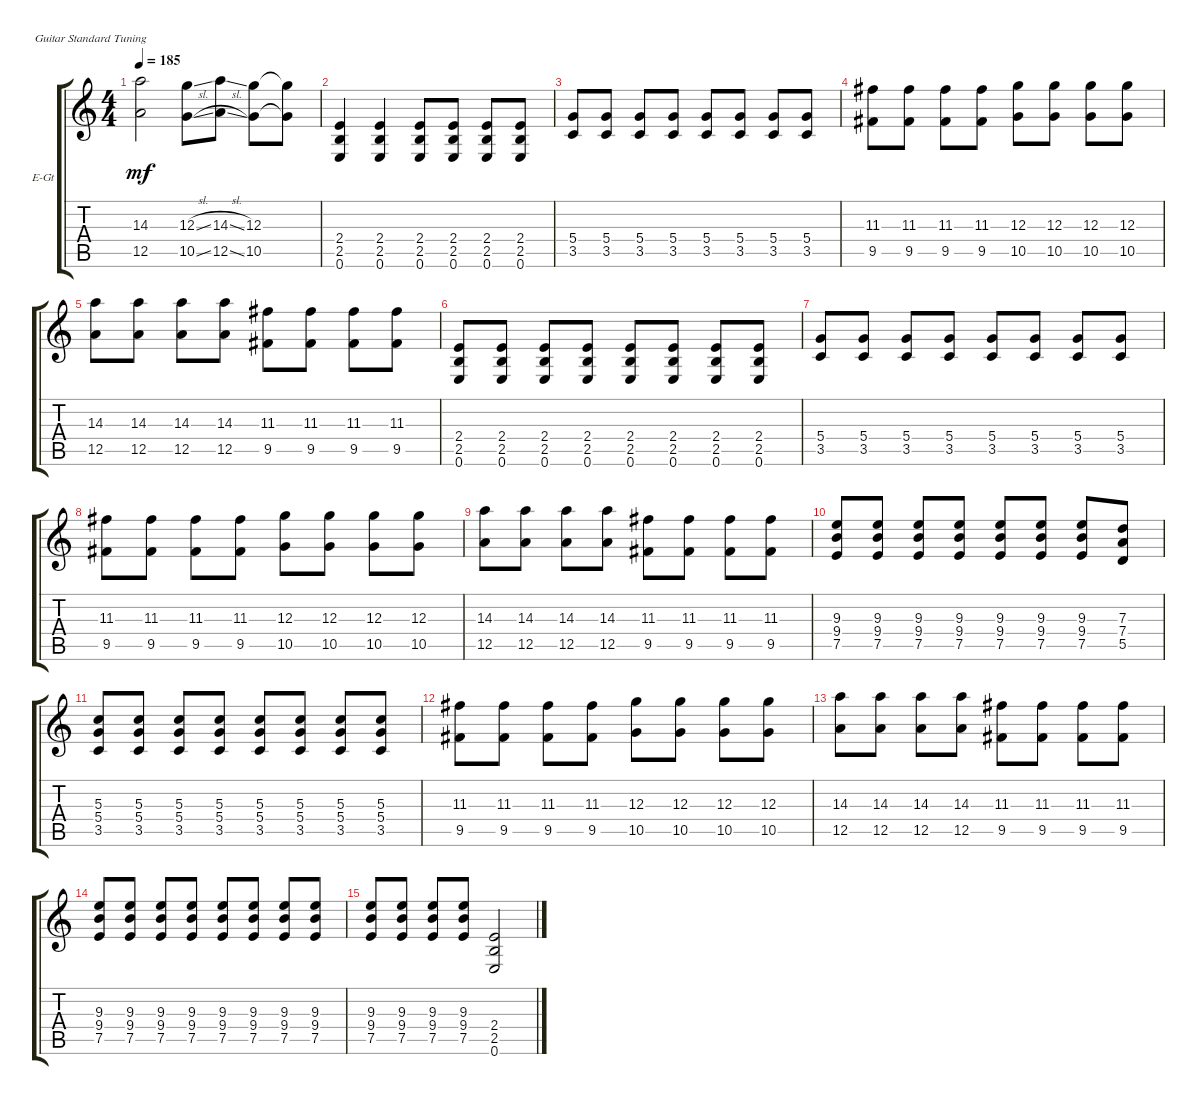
\defaultSystemsLayout 4
\bracketExtendMode groupsimilarinstruments
\firstSystemTrackNameOrientation horizontal
\otherSystemsTrackNameOrientation horizontal
\track ("Electric Guitar1" "E-Gt") {instrument distortionguitar}
\staff {score tabs}
\tuning (E4 B3 G3 D3 A2 E2)
\ts (4 4)
\tempo 185
\clef g2
\ks c
(14.3 12.5).2{dy mf} (12.3{sl} 10.5{sl}).8 (14.3{sl} 12.5{sl}).8 (12.3 10.5).8 (12.3{t} 10.5{t}).8 |
(2.5 2.4 0.6).4 (0.6 2.5 2.4).4 (2.5 2.4 0.6).8 (0.6 2.5 2.4).8 (2.5 2.4 0.6).8 (0.6 2.5 2.4).8 |
(5.4 3.5).8 (5.4 3.5).8 (5.4 3.5).8 (5.4 3.5).8 (5.4 3.5).8 (5.4 3.5).8 (5.4 3.5).8 (5.4 3.5).8 |
(9.5 11.3).8 (11.3 9.5).8 (9.5 11.3).8 (11.3 9.5).8 (12.3 10.5).8 (12.3 10.5).8 (12.3 10.5).8 (12.3 10.5).8 |
(14.3 12.5).8 (12.5 14.3).8 (14.3 12.5).8 (12.5 14.3).8 (9.5 11.3).8 (11.3 9.5).8 (9.5 11.3).8 (11.3 9.5).8 |
(2.5 2.4 0.6).8 (0.6 2.5 2.4).8 (2.5 2.4 0.6).8 (0.6 2.5 2.4).8 (2.5 2.4 0.6).8 (0.6 2.5 2.4).8 (2.5 2.4 0.6).8 (0.6 2.5 2.4).8 |
(5.4 3.5).8 (5.4 3.5).8 (5.4 3.5).8 (5.4 3.5).8 (5.4 3.5).8 (5.4 3.5).8 (5.4 3.5).8 (5.4 3.5).8 |
(9.5 11.3).8 (11.3 9.5).8 (9.5 11.3).8 (11.3 9.5).8 (12.3 10.5).8 (12.3 10.5).8 (12.3 10.5).8 (12.3 10.5).8 |
(14.3 12.5).8 (12.5 14.3).8 (14.3 12.5).8 (12.5 14.3).8 (9.5 11.3).8 (11.3 9.5).8 (9.5 11.3).8 (11.3 9.5).8 |
(7.5 9.4 9.3).8 (7.5 9.4 9.3).8 (7.5 9.4 9.3).8 (7.5 9.4 9.3).8 (7.5 9.4 9.3).8 (7.5 9.4 9.3).8 (7.5 9.4 9.3).8 (5.5 7.4 7.3).8 |
(5.3 5.4 3.5).8 (5.3 5.4 3.5).8 (5.3 5.4 3.5).8 (5.3 5.4 3.5).8 (5.3 5.4 3.5).8 (5.3 5.4 3.5).8 (5.3 5.4 3.5).8 (5.3 5.4 3.5).8 |
(9.5 11.3).8 (11.3 9.5).8 (9.5 11.3).8 (11.3 9.5).8 (12.3 10.5).8 (12.3 10.5).8 (12.3 10.5).8 (12.3 10.5).8 |
(14.3 12.5).8 (12.5 14.3).8 (14.3 12.5).8 (12.5 14.3).8 (9.5 11.3).8 (11.3 9.5).8 (9.5 11.3).8 (11.3 9.5).8 |
(7.5 9.4 9.3).8 (7.5 9.4 9.3).8 (7.5 9.4 9.3).8 (7.5 9.4 9.3).8 (7.5 9.4 9.3).8 (7.5 9.4 9.3).8 (7.5 9.4 9.3).8 (9.4 9.3 7.5).8 |
(7.5 9.4 9.3).8 (7.5 9.4 9.3).8 (7.5 9.4 9.3).8 (9.3 9.4 7.5).8 (2.4 2.5 0.6).2
